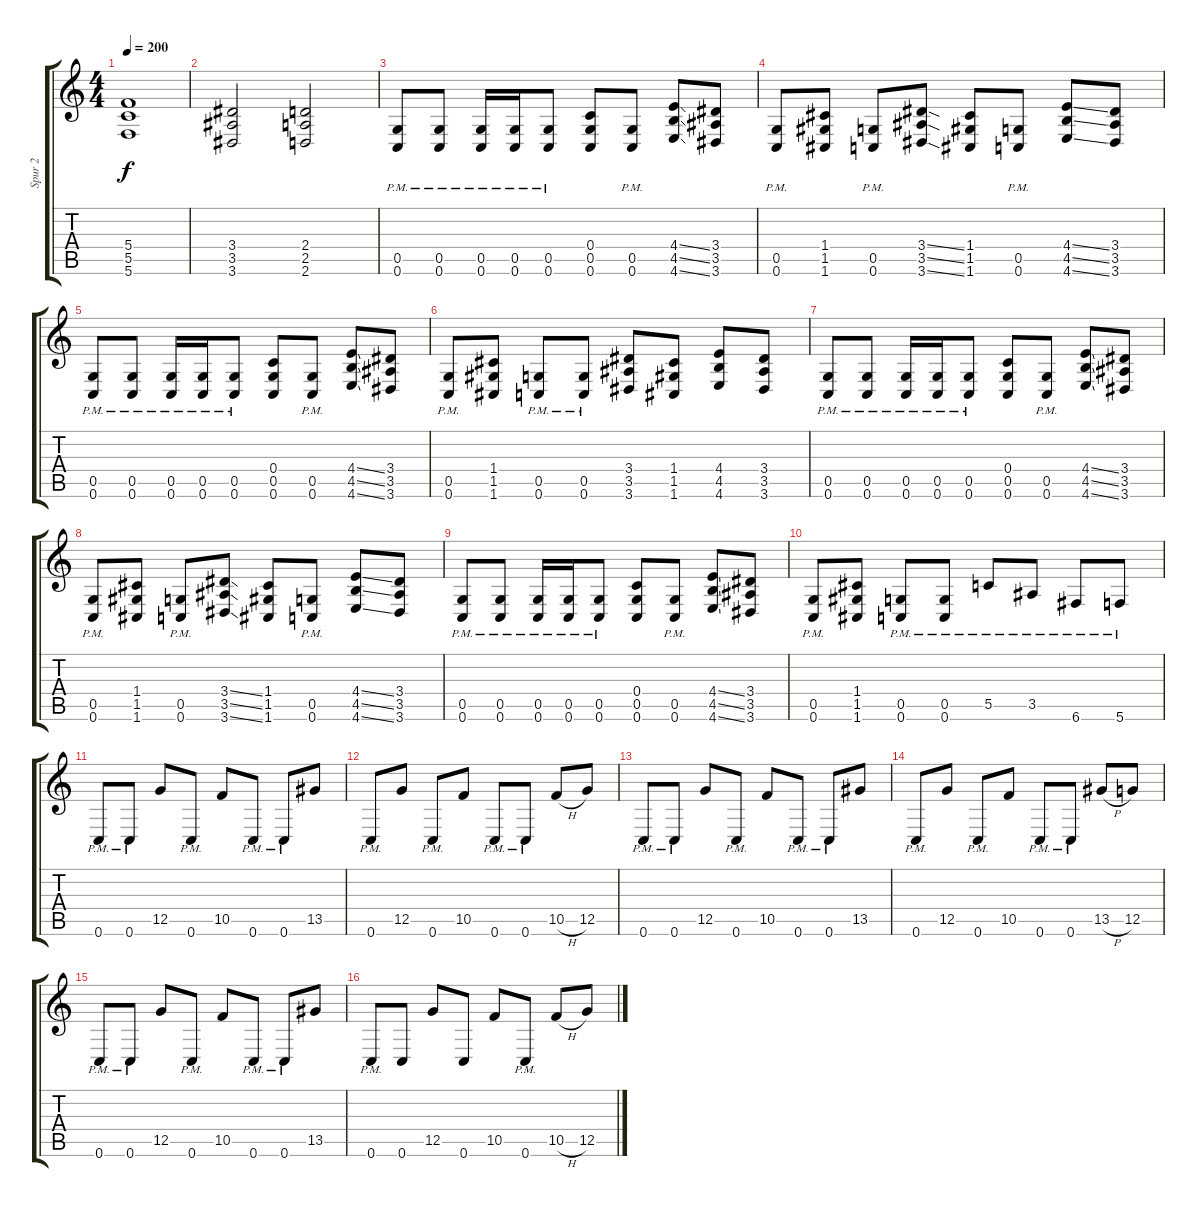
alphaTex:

\track ("Spur 2" "Spur 2") {instrument distortionguitar}
\staff {score tabs}
\tuning (D4 A3 F3 C3 G2 C2) {hide}
\ts (4 4)
\tempo 200
\clef g2
\ks c
(5.4 5.5 5.6).1{dy f} |
(3.4 3.5 3.6).2 (2.4 2.5 2.6).2 |
(0.5{pm} 0.6{pm}).8 (0.5{pm} 0.6{pm}).8 (0.5{pm} 0.6{pm}).16 (0.5{pm} 0.6{pm}).16 (0.5{pm} 0.6{pm}).8 (0.4 0.5 0.6).8 (0.5 0.6{pm}).8 (4.4{ss} 4.5{ss} 4.6{ss}).8 (3.4 3.5 3.6).8 |
(0.5{pm} 0.6).8 (1.4 1.5 1.6).8 (0.5{pm} 0.6).8 (3.4{ss} 3.5{ss} 3.6{ss}).8 (1.4 1.5 1.6).8 (0.5{pm} 0.6).8 (4.4{ss} 4.5{ss} 4.6{ss}).8 (3.4 3.5 3.6).8 |
(0.5{pm} 0.6{pm}).8 (0.5{pm} 0.6{pm}).8 (0.5{pm} 0.6{pm}).16 (0.5{pm} 0.6{pm}).16 (0.5{pm} 0.6{pm}).8 (0.4 0.5 0.6).8 (0.5 0.6{pm}).8 (4.4{ss} 4.5{ss} 4.6{ss}).8 (3.4 3.5 3.6).8 |
(0.5{pm} 0.6).8 (1.4 1.5 1.6).8 (0.5{pm} 0.6).8 (0.5{pm} 0.6{pm}).8 (3.4 3.5 3.6).8 (1.4 1.5 1.6).8 (4.4 4.5 4.6).8 (3.4 3.5 3.6).8 |
(0.5{pm} 0.6{pm}).8 (0.5{pm} 0.6{pm}).8 (0.5{pm} 0.6{pm}).16 (0.5{pm} 0.6{pm}).16 (0.5{pm} 0.6{pm}).8 (0.4 0.5 0.6).8 (0.5 0.6{pm}).8 (4.4{ss} 4.5{ss} 4.6{ss}).8 (3.4 3.5 3.6).8 |
(0.5{pm} 0.6).8 (1.4 1.5 1.6).8 (0.5{pm} 0.6).8 (3.4{ss} 3.5{ss} 3.6{ss}).8 (1.4 1.5 1.6).8 (0.5{pm} 0.6).8 (4.4{ss} 4.5{ss} 4.6{ss}).8 (3.4 3.5 3.6).8 |
(0.5{pm} 0.6{pm}).8 (0.5{pm} 0.6{pm}).8 (0.5{pm} 0.6{pm}).16 (0.5{pm} 0.6{pm}).16 (0.5{pm} 0.6{pm}).8 (0.4 0.5 0.6).8 (0.5 0.6{pm}).8 (4.4{ss} 4.5{ss} 4.6{ss}).8 (3.4 3.5 3.6).8 |
(0.5{pm} 0.6).8 (1.4 1.5 1.6).8 (0.5{pm} 0.6).8 (0.5{pm} 0.6{pm}).8 5.5{pm}.8 3.5{pm}.8 6.6{pm}.8 5.6{pm}.8 |
0.6{pm}.8 0.6{pm}.8 12.5.8 0.6{pm}.8 10.5.8 0.6{pm}.8 0.6{pm}.8 13.5.8 |
0.6{pm}.8 12.5.8 0.6{pm}.8 10.5.8 0.6{pm}.8 0.6{pm}.8 10.5{h}.8 12.5.8 |
0.6{pm}.8 0.6{pm}.8 12.5.8 0.6{pm}.8 10.5.8 0.6{pm}.8 0.6{pm}.8 13.5.8 |
0.6{pm}.8 12.5.8 0.6{pm}.8 10.5.8 0.6{pm}.8 0.6{pm}.8 13.5{h}.8 12.5.8 |
0.6{pm}.8 0.6{pm}.8 12.5.8 0.6{pm}.8 10.5.8 0.6{pm}.8 0.6{pm}.8 13.5.8 |
0.6{pm}.8 0.6.8 12.5.8 0.6.8 10.5.8 0.6{pm}.8 10.5{h}.8 12.5.8
